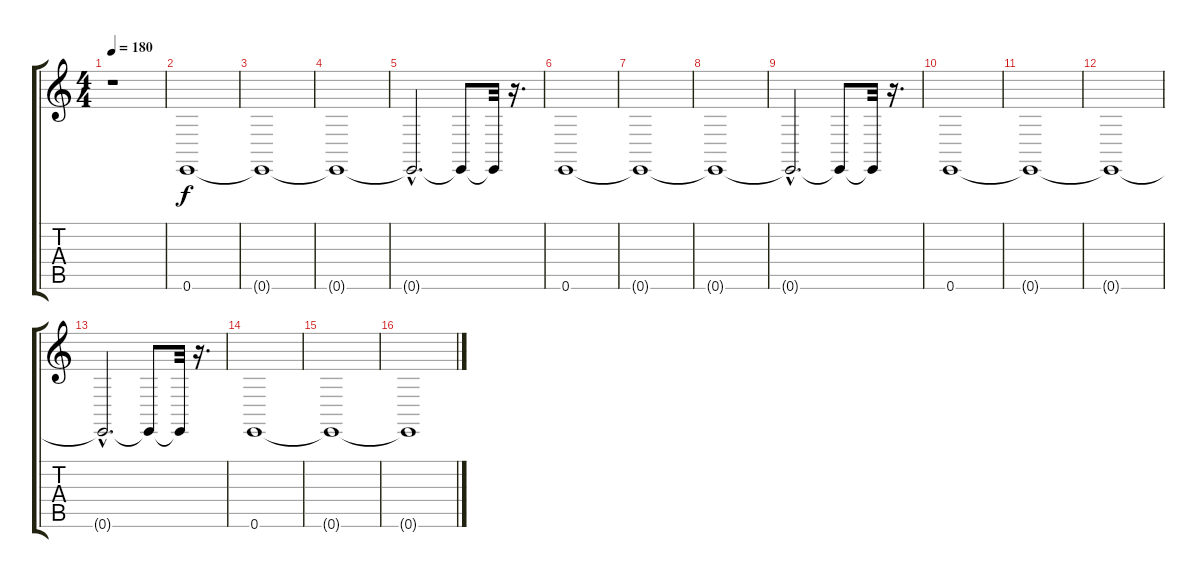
\track "" {instrument seashore}
\staff {score tabs}
\tuning (E4 B3 G3 D3 A2 E2) {hide}
\ts (4 4)
\tempo 180
\clef g2
\ks c
r.1{dy f instrument seashore} |
0.6.1 |
0.6{t}.1 |
0.6{t}.1 |
0.6{hac t}.2{d} 0.6{t}.8 0.6{t}.32 r.16{d} |
0.6.1 |
0.6{t}.1 |
0.6{t}.1 |
0.6{hac t}.2{d} 0.6{t}.8 0.6{t}.32 r.16{d} |
0.6.1 |
0.6{t}.1 |
0.6{t}.1 |
0.6{hac t}.2{d} 0.6{t}.8 0.6{t}.32 r.16{d} |
0.6.1 |
0.6{t}.1 |
0.6{t}.1
